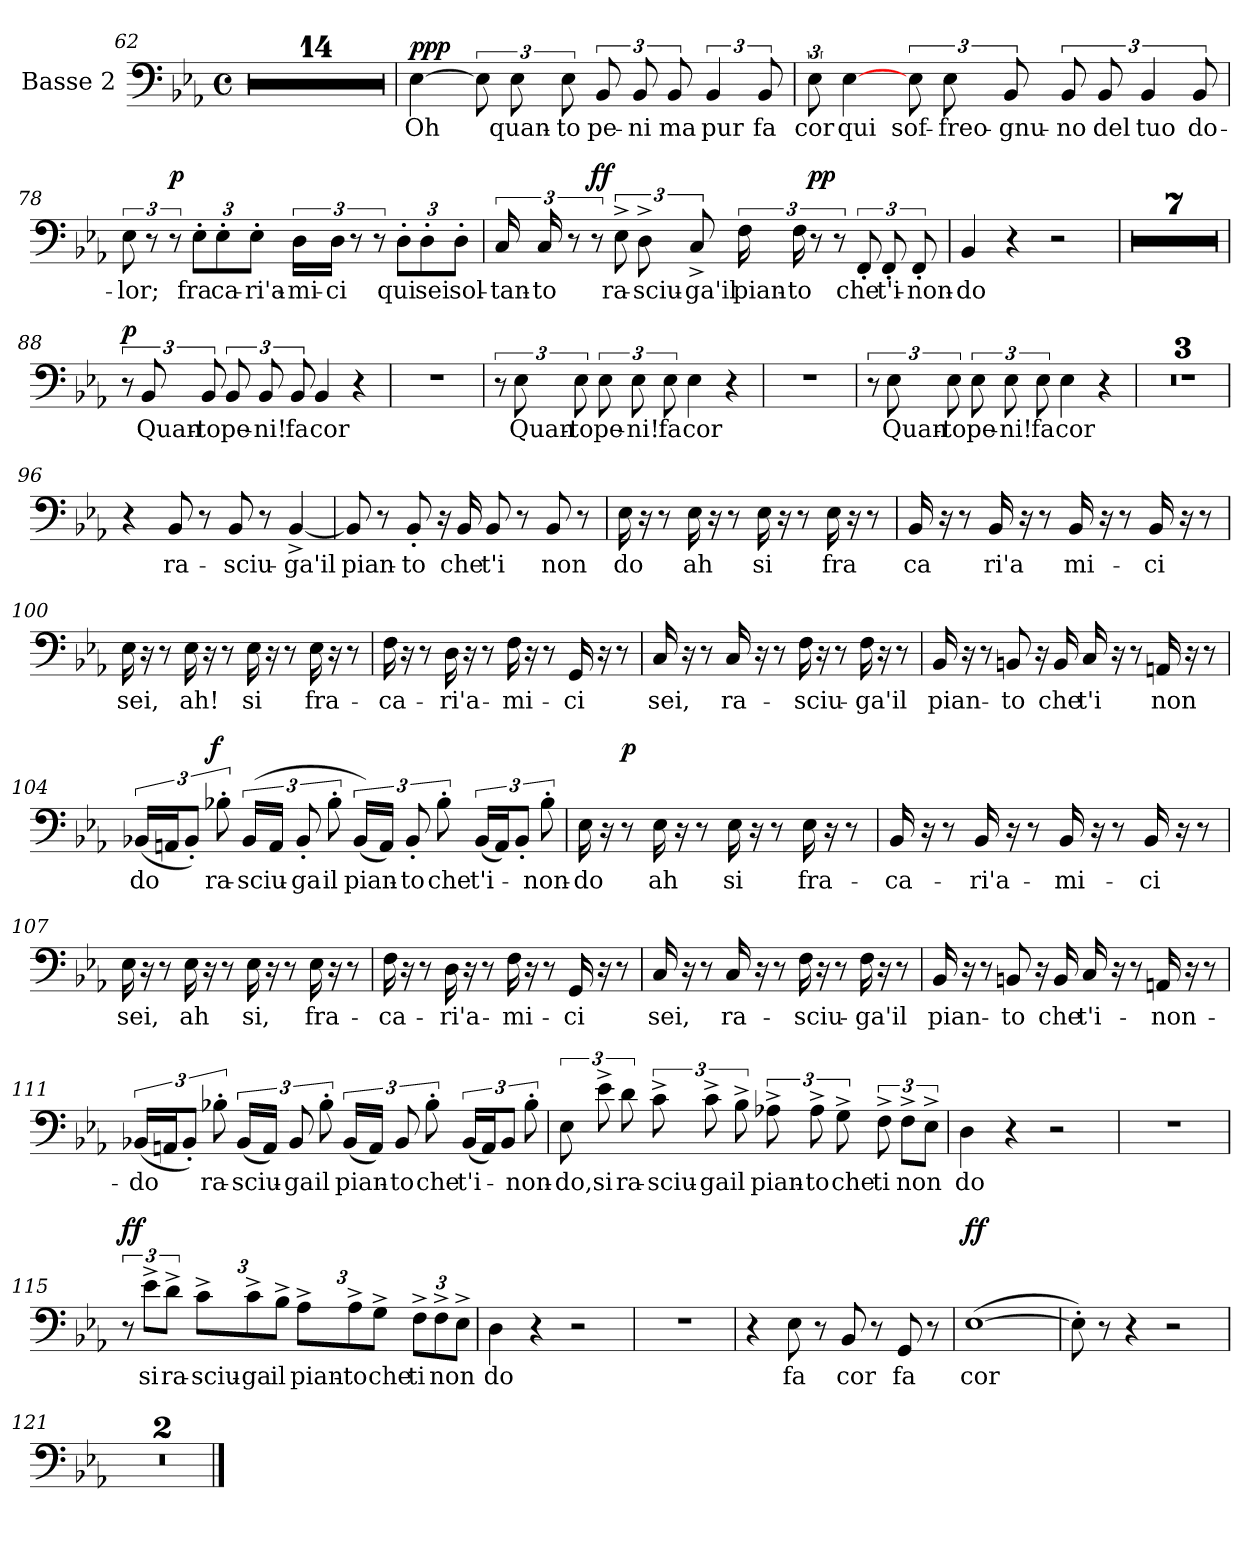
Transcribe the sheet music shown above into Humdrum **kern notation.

**kern	**text	**dynam
*part1	*part1	*part1
*staff1	*staff1	*staff1
*I"Basse 2	*	*
*I'B.2	*	*
*clefF4	*	*
*k[b-e-a-]	*	*
*E-:	*	*
*M4/4	*	*
*met(c)	*	*
=62	=62	=62
1r	.	.
=63	=63	=63
1r	.	.
=64	=64	=64
1r	.	.
=65	=65	=65
1r	.	.
!!LO:PB:g=z
=66	=66	=66
1r	.	.
=67	=67	=67
1r	.	.
=68	=68	=68
1r	.	.
=69	=69	=69
1r	.	.
!!LO:LB:g=z
=70	=70	=70
1r	.	.
=71	=71	=71
1r	.	.
!!LO:LB:g=z
=72	=72	=72
1r	.	.
=73	=73	=73
1r	.	.
!!LO:LB:g=z
=74	=74	=74
1r	.	.
=75	=75	=75
1r	.	.
!!LO:PB:g=z
=76	=76	=76
!	!	!LO:DY:b
[4E-\	Oh	ppp
12E-\]	.	.
12E-\	quan-	.
12E-\	-to	.
12BB-/	pe-	.
12BB-/	-ni	.
12BB-/	ma	.
6BB-/	pur	.
12BB-/	fa	.
!!LO:PB:g=z
=77	=77	=77
12E-\	cor	.
[4E-\	qui	.
12E-\	sof-	.
12E-\	-freo-	.
12BB-/	-gnu-	.
12BB-/	-no	.
12BB-/	del	.
6BB-/	tuo	.
12BB-/	do-	.
=78	=78	=78
12E-\	-lor;	.
12r	.	.
!	!	!LO:DY:b
12r	.	p
12E-'\L	fra	.
12E-'\	ca-	.
12E-'\J	-ri'a-	.
24D\LL	-mi-	.
24D\JJ	-ci	.
12r	.	.
12r	.	.
12D'\L	qui	.
12D'\	sei	.
12D'\J	sol-	.
!!LO:PB:g=z
=79	=79	=79
24C/	-tan-	.
24C/	-to	.
12r	.	.
!	!	!LO:DY:b
12r	.	ff
12E-^\	ra-	.
12D^\	-sciu-	.
12C^/	-ga'il	.
24F\	pian-	.
24F\	-to	.
!	!	!LO:DY:b
12r	.	pp
12r	.	.
12FF'/	che	.
12FF'/	t'i-	.
12FF'/	-non-	.
=80	=80	=80
4BB-/	-do	.
4r	.	.
2r	.	.
=81	=81	=81
1r	.	.
!!LO:LB:g=z
=82	=82	=82
1r	.	.
=83	=83	=83
1r	.	.
=84	=84	=84
1r	.	.
=85	=85	=85
1r	.	.
!!LO:PB:g=z
=86	=86	=86
1r	.	.
=87	=87	=87
1r	.	.
=88	=88	=88
!	!	!LO:DY:b
12r	.	p
12BB-/	Quan-	.
12BB-/	-to	.
12BB-/	pe-	.
12BB-/	-ni!	.
12BB-/	fa	.
4BB-/	cor	.
4r	.	.
!!LO:PB:g=z
=89	=89	=89
1r	.	.
=90	=90	=90
12r	.	.
12E-\	Quan-	.
12E-\	-to	.
12E-\	pe-	.
12E-\	-ni!	.
12E-\	fa	.
4E-\	cor	.
4r	.	.
=91	=91	=91
1r	.	.
!!LO:PB:g=z
=92	=92	=92
12r	.	.
12E-\	Quan-	.
12E-\	-to	.
12E-\	pe-	.
12E-\	-ni!	.
12E-\	fa	.
4E-\	cor	.
4r	.	.
=93	=93	=93
1r	.	.
=94	=94	=94
1r	.	.
!!LO:PB:g=z
=95	=95	=95
1r	.	.
=96	=96	=96
4r	.	.
8BB-/	ra-	.
8r	.	.
8BB-/	-sciu-	.
8r	.	.
[4BB-^/	-ga'il	.
=97	=97	=97
8BB-/]	pian-	.
8r	.	.
8BB-'/	-to	.
16r	.	.
16BB-/	che	.
8BB-/	t'i	.
8r	.	.
8BB-/	non	.
8r	.	.
!!LO:PB:g=z
=98	=98	=98
16E-\	do	.
16r	.	.
8r	.	.
16E-\	ah	.
16r	.	.
8r	.	.
16E-\	si	.
16r	.	.
8r	.	.
16E-\	fra	.
16r	.	.
8r	.	.
=99	=99	=99
16BB-/	ca	.
16r	.	.
8r	.	.
16BB-/	ri'a	.
16r	.	.
8r	.	.
16BB-/	mi-	.
16r	.	.
8r	.	.
16BB-/	-ci	.
16r	.	.
8r	.	.
!!LO:PB:g=z
=100	=100	=100
16E-\	sei,	.
16r	.	.
8r	.	.
16E-\	ah!	.
16r	.	.
8r	.	.
16E-\	si	.
16r	.	.
8r	.	.
16E-\	fra-	.
16r	.	.
8r	.	.
=101	=101	=101
16F\	-ca-	.
16r	.	.
8r	.	.
16D\	-ri'a-	.
16r	.	.
8r	.	.
16F\	-mi-	.
16r	.	.
8r	.	.
16GG/	-ci	.
16r	.	.
8r	.	.
!!LO:PB:g=z
=102	=102	=102
16C/	sei,	.
16r	.	.
8r	.	.
16C/	ra-	.
16r	.	.
8r	.	.
16F\	-sciu-	.
16r	.	.
8r	.	.
16F\	-ga'il	.
16r	.	.
8r	.	.
!!LO:PB:g=z
=103	=103	=103
16BB-/	pian-	.
16r	.	.
8r	.	.
8BBn/	-to	.
16r	.	.
16BB/	che	.
16C/	t'i	.
16r	.	.
8r	.	.
16AAn/	non	.
16r	.	.
8r	.	.
!!LO:PB:g=z
=104	=104	=104
(24BB-X/LL	do	.
24AAn/J	.	.
12BB-'/J)	.	.
!	!	!LO:DY:b
12B-X'\	ra-	f
(>24BB-/LL	-sciu-	.
24AA/JJ	.	.
12BB-'/	-ga	.
12B-'\	il	.
(24BB-/LL)	pian-	.
24AA/JJ)	.	.
12BB-'/	-to	.
12B-'\	che	.
(24BB-/LL	t'i-	.
24AA/J)	.	.
12BB-'/J	.	.
12B-'\	-non-	.
!!LO:PB:g=z
=105	=105	=105
16E-\	-do	.
16r	.	.
!	!	!LO:DY:b
8r	.	p
16E-\	ah	.
16r	.	.
8r	.	.
16E-\	si	.
16r	.	.
8r	.	.
16E-\	fra-	.
16r	.	.
8r	.	.
=106	=106	=106
16BB-/	-ca-	.
16r	.	.
8r	.	.
16BB-/	-ri'a-	.
16r	.	.
8r	.	.
16BB-/	-mi-	.
16r	.	.
8r	.	.
16BB-/	-ci	.
16r	.	.
8r	.	.
!!LO:PB:g=z
=107	=107	=107
16E-\	sei,	.
16r	.	.
8r	.	.
16E-\	ah	.
16r	.	.
8r	.	.
16E-\	si,	.
16r	.	.
8r	.	.
16E-\	fra-	.
16r	.	.
8r	.	.
=108	=108	=108
16F\	-ca-	.
16r	.	.
8r	.	.
16D\	-ri'a-	.
16r	.	.
8r	.	.
16F\	-mi-	.
16r	.	.
8r	.	.
16GG/	-ci	.
16r	.	.
8r	.	.
!!LO:PB:g=z
=109	=109	=109
16C/	sei,	.
16r	.	.
8r	.	.
16C/	ra-	.
16r	.	.
8r	.	.
16F\	-sciu-	.
16r	.	.
8r	.	.
16F\	-ga'il	.
16r	.	.
8r	.	.
!!LO:PB:g=z
=110	=110	=110
16BB-/	pian-	.
16r	.	.
8r	.	.
8BBn/	-to	.
16r	.	.
16BB/	che	.
16C/	t'i-	.
16r	.	.
8r	.	.
16AAn/	-non-	.
16r	.	.
8r	.	.
!!LO:PB:g=z
=111	=111	=111
(24BB-X/LL	-do	.
24AAn/J	.	.
12BB-'/J)	.	.
12B-X'\	ra-	.
(24BB-/LL	-sciu-	.
24AA/JJ)	.	.
12BB-/	-ga	.
12B-'\	il	.
(24BB-/LL	pian-	.
24AA/JJ)	.	.
12BB-/	-to	.
12B-'\	che	.
(24BB-/LL	t'i-	.
24AA/J)	.	.
12BB-/J	.	.
12B-'\	-non-	.
!!LO:PB:g=z
=112	=112	=112
12E-\	-do,	.
12e-^\	si	.
12d\	ra-	.
12c^\	-sciu-	.
12c^\	-ga	.
12B-^\	il	.
12A-X^\	pian-	.
12A-^\	-to	.
12G^\	che	.
12F^\	ti	.
12F^\L	non	.
12E-^\J	.	.
=113	=113	=113
4D\	do	.
4r	.	.
2r	.	.
=114	=114	=114
1r	.	.
!!LO:PB:g=z
=115	=115	=115
!	!	!LO:DY:b
12r	.	ff
12e-^\L	si	.
12d^\J	ra-	.
12c^\L	-sciu-	.
12c^\	-ga	.
12B-^\J	il	.
12A-^\L	pian-	.
12A-^\	-to	.
12G^\J	che	.
12F^\L	ti	.
12F^\	non	.
12E-^\J	.	.
=116	=116	=116
4D\	do	.
4r	.	.
2r	.	.
=117	=117	=117
1r	.	.
!!LO:PB:g=z
=118	=118	=118
4r	.	.
8E-\	fa	.
8r	.	.
8BB-/	cor	.
8r	.	.
8GG/	fa	.
8r	.	.
=119	=119	=119
!	!	!LO:DY:b
([1E-	cor	ff
!!LO:PB:g=z
=120	=120	=120
8E-'\])	.	.
8r	.	.
4r	.	.
2r	.	.
=121	=121	=121
1r	.	.
=122	=122	=122
1r	.	.
==	==	==
*-	*-	*-
